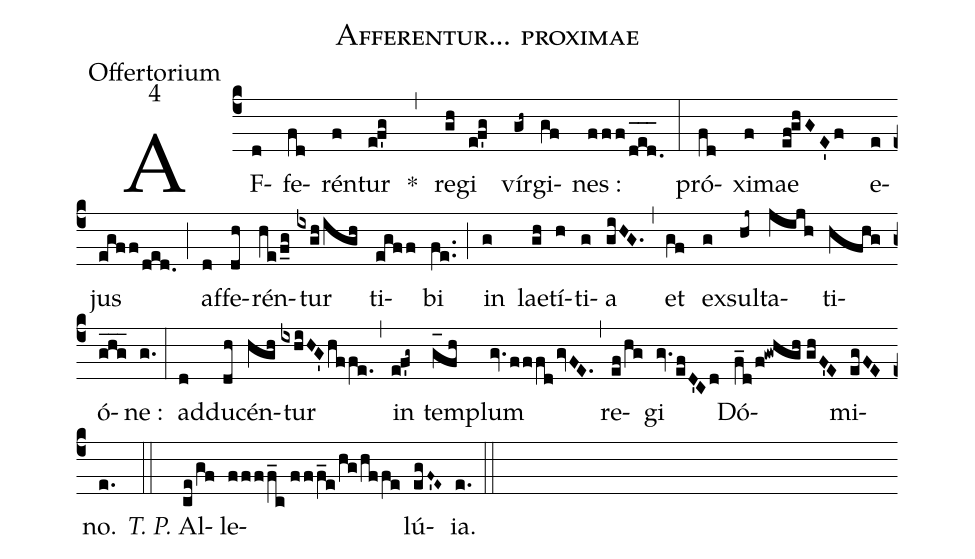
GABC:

name:Afferentur... proximae;
office-part:Offertorium;
mode:4;
%%
(c4) AF(d)fe(fd)rén(f)tur(ef'g) *(,) re(gh)gi(ef'g) vír(gh~)gi(gf)nes :(fff/d_[oh:h]e_[oh:h]d._[oh:h]) (:) pró(fd)xi(f)mae(ef!ghGE'f) e(e)jus(egff/ded.) (;) af(d)fe(dh)rén(he/f_g)tur(ixgh/igh) ti(egff)bi(fe..) (;) in(g) lae(gh)tí(h)ti(g)a(giHG.) (,) et(gf) ex(g)sul(hj~)ta(jijh)ti(hfhg)ó(ghg___)ne :(g.) (:) ad(d)du(dh)cén(hgh)tur(ixhiHG'hffe.) (,) in(ef'g~) tem(g_[oh:h]fh)plum(gv.fffdgvFE.) (,) re(ef/hg)gi(gv.efD'Cd) Dó(f_d/f!gwhgh//ghF'E)mi(egFE)no.(e.) (::) <i>T. P.</i> Al(ce/gf)le(ffff_c//fff_e/hg/hffe)lú(egF~'E~){ia}.(e.) (::)
